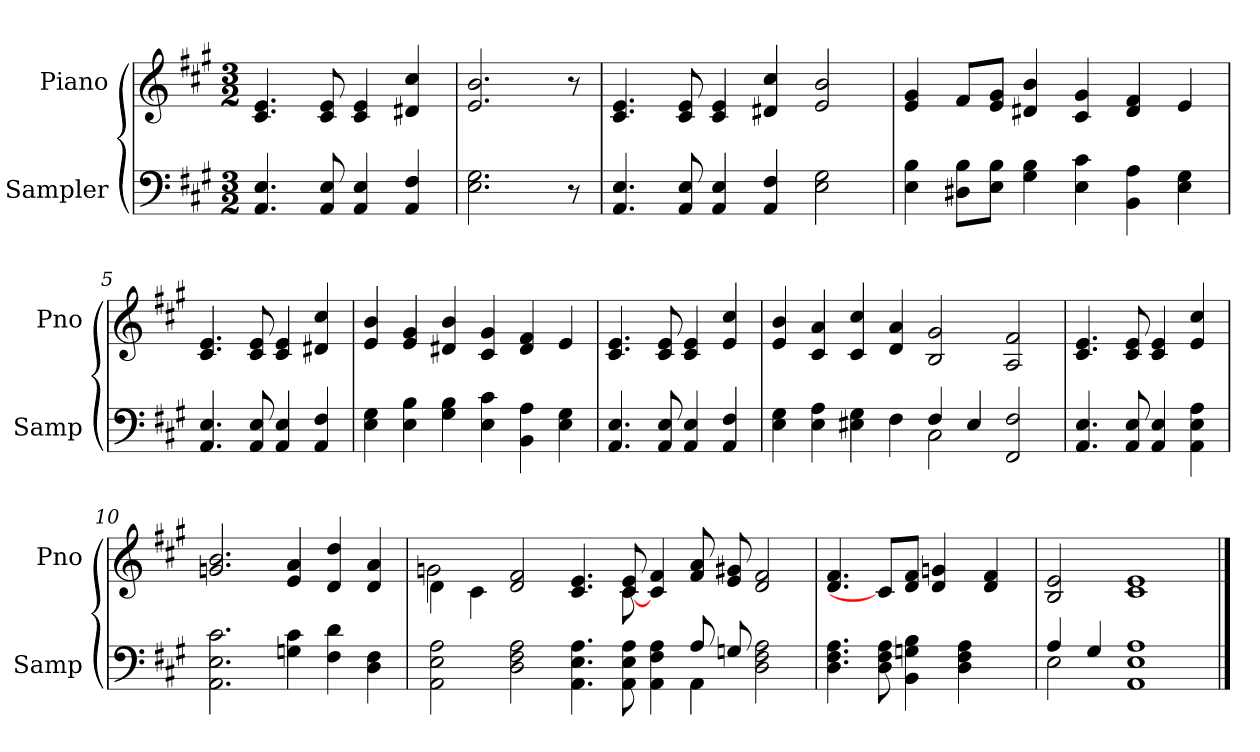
**kern	**kern
*part2	*part1
*staff2	*staff1
*I"Sampler	*I"Piano
*I'Samp	*I'Pno
*clefF4	*clefG2
*k[f#c#g#]	*k[f#c#g#]
*A:	*A:
*M3/2	*M3/2
=1	=1
4.AA 4.E	4.c# 4.e
8AA 8E	8c# 8e
4AA 4E	4c# 4e
4AA 4F#	4d#X 4cc#
=2	=2
2.E 2.G#	2.e 2.b
8r	8r
=3	=3
4.AA 4.E	4.c# 4.e
8AA 8E	8c# 8e
4AA 4E	4c# 4e
4AA 4F#	4d#X 4cc#
2E 2G#	2e 2b
=4	=4
4E 4B	4e 4g#
8D#X\ 8B\L	8f#/L
8E\ 8B\J	8e/ 8g#/J
4G# 4B	4d#X 4b
4E 4c#	4c# 4g#
4BB 4A	4d# 4f#
4E 4G#	4e
=5	=5
4.AA 4.E	4.c# 4.e
8AA 8E	8c# 8e
4AA 4E	4c# 4e
4AA 4F#	4d#X 4cc#
=6	=6
4E 4G#	4e 4b
4E 4B	4e 4g#
4G# 4B	4d#X 4b
4E 4c#	4c# 4g#
4BB 4A	4d# 4f#
4E 4G#	4e
=7	=7
4.AA 4.E	4.c# 4.e
8AA 8E	8c# 8e
4AA 4E	4c# 4e
4AA 4F#	4e 4cc#
=8	=8
*^	*
4E 4G#	1ryy	4e 4b
4E 4A	.	4c# 4a
4E#X 4G#	.	4c# 4cc#
4F#	.	4d 4a
4F#/	2C#	2B 2g#
4E#/	.	.
2FF# 2F#	2ryy	2A 2f#
*v	*v	*
=9	=9
4.AA 4.E	4.c# 4.e
8AA 8E	8c# 8e
4AA 4E	4c# 4e
4AA 4E 4A	4e 4cc#
=10	=10
2.AA 2.E 2.c#	2.gn 2.b
4Gn 4c#	4e 4a
4F# 4d	4d 4dd
4D 4F#	4d 4a
=11	=11
*^	*^
2AA 2E 2A	1..ryy	4d\	2gn
.	.	4c#\	.
2D 2F# 2A	.	2d 2f#	2..ryy
4.AA 4.E 4.A	.	4.c# 4.e	.
8AA 8E 8A	.	8c# 8e	[8c#
4AA 4F# 4A	.	4c# 4f#	1ryy
8A/	4AA	8f#/ 8a/	.
8Gn/	.	8e/ 8g#/	.
2D 2F# 2A	2ryy	2d 2f#	.
*v	*v	*	*
*	*v	*v
=12	=12
4.D 4.F# 4.A	4.d 4.f#
8D 8F# 8A	8c#/L]
4BB 4Gn 4B	8d/ 8f#/J
.	4d 4gn
4D 4F# 4A	.
.	4d 4f#
8ryy	.
=13	=13
*^	*
4A/	2E	2B 2e
4G#/	.	.
1AA 1E 1A	1ryy	1c# 1e
*v	*v	*
==	==
*-	*-
